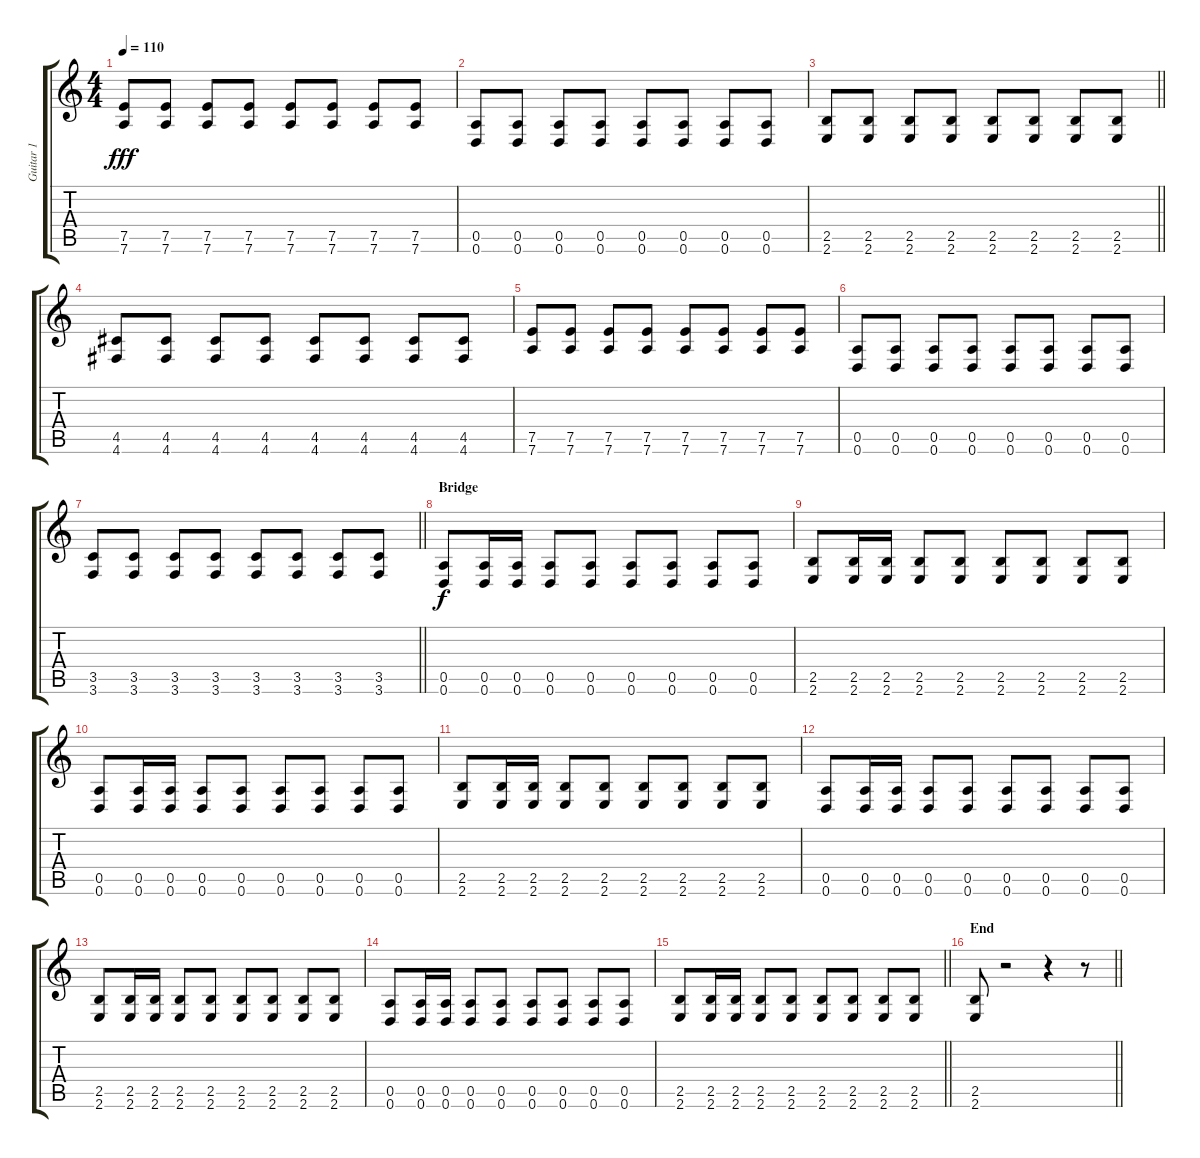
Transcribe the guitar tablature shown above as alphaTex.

\track ("Guitar 1" "Guitar 1") {instrument distortionguitar}
\staff {score tabs}
\tuning (E4 B3 G3 D3 A2 D2) {hide}
\ts (4 4)
\tempo 110
\clef g2
\ks c
(7.5 7.6).8{dy fff} (7.5 7.6).8 (7.5 7.6).8 (7.5 7.6).8 (7.5 7.6).8 (7.5 7.6).8 (7.5 7.6).8 (7.5 7.6).8 |
(0.5 0.6).8 (0.5 0.6).8 (0.5 0.6).8 (0.5 0.6).8 (0.5 0.6).8 (0.5 0.6).8 (0.5 0.6).8 (0.5 0.6).8 |
\barLineRight lightlight
(2.5 2.6).8 (2.5 2.6).8 (2.5 2.6).8 (2.5 2.6).8 (2.5 2.6).8 (2.5 2.6).8 (2.5 2.6).8 (2.5 2.6).8 |
(4.5 4.6).8 (4.5 4.6).8 (4.5 4.6).8 (4.5 4.6).8 (4.5 4.6).8 (4.5 4.6).8 (4.5 4.6).8 (4.5 4.6).8 |
(7.5 7.6).8 (7.5 7.6).8 (7.5 7.6).8 (7.5 7.6).8 (7.5 7.6).8 (7.5 7.6).8 (7.5 7.6).8 (7.5 7.6).8 |
(0.5 0.6).8 (0.5 0.6).8 (0.5 0.6).8 (0.5 0.6).8 (0.5 0.6).8 (0.5 0.6).8 (0.5 0.6).8 (0.5 0.6).8 |
\barLineRight lightlight
(3.5 3.6).8 (3.5 3.6).8 (3.5 3.6).8 (3.5 3.6).8 (3.5 3.6).8 (3.5 3.6).8 (3.5 3.6).8 (3.5 3.6).8 |
\section ("" "Bridge")
(0.5 0.6).8{dy f} (0.5 0.6).16 (0.5 0.6).16 (0.5 0.6).8 (0.5 0.6).8 (0.5 0.6).8 (0.5 0.6).8 (0.5 0.6).8 (0.5 0.6).8 |
(2.5 2.6).8 (2.5 2.6).16 (2.5 2.6).16 (2.5 2.6).8 (2.5 2.6).8 (2.5 2.6).8 (2.5 2.6).8 (2.5 2.6).8 (2.5 2.6).8 |
(0.5 0.6).8 (0.5 0.6).16 (0.5 0.6).16 (0.5 0.6).8 (0.5 0.6).8 (0.5 0.6).8 (0.5 0.6).8 (0.5 0.6).8 (0.5 0.6).8 |
(2.5 2.6).8 (2.5 2.6).16 (2.5 2.6).16 (2.5 2.6).8 (2.5 2.6).8 (2.5 2.6).8 (2.5 2.6).8 (2.5 2.6).8 (2.5 2.6).8 |
(0.5 0.6).8 (0.5 0.6).16 (0.5 0.6).16 (0.5 0.6).8 (0.5 0.6).8 (0.5 0.6).8 (0.5 0.6).8 (0.5 0.6).8 (0.5 0.6).8 |
(2.5 2.6).8 (2.5 2.6).16 (2.5 2.6).16 (2.5 2.6).8 (2.5 2.6).8 (2.5 2.6).8 (2.5 2.6).8 (2.5 2.6).8 (2.5 2.6).8 |
(0.5 0.6).8 (0.5 0.6).16 (0.5 0.6).16 (0.5 0.6).8 (0.5 0.6).8 (0.5 0.6).8 (0.5 0.6).8 (0.5 0.6).8 (0.5 0.6).8 |
\barLineRight lightlight
(2.5 2.6).8 (2.5 2.6).16 (2.5 2.6).16 (2.5 2.6).8 (2.5 2.6).8 (2.5 2.6).8 (2.5 2.6).8 (2.5 2.6).8 (2.5 2.6).8 |
\section ("" "End")
\barLineRight lightlight
(2.5 2.6).8 r.2 r.4 r.8
